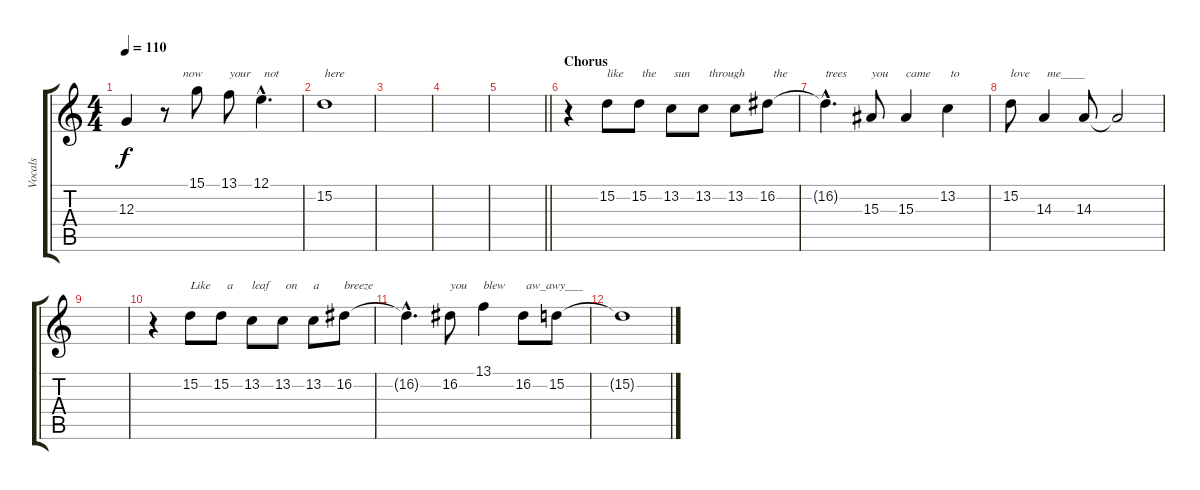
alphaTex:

\track ("Vocals" "Vocals") {instrument lead6voice}
\staff {score tabs}
\tuning (E4 B3 G3 D3 A2 E2) {hide}
\ts (4 4)
\tempo 110
\clef g2
\ks c
12.3{t}.4{dy f} r.8{txt "      now"} 15.1.8 13.1.8{txt "your"} 12.1{hac}.4{d txt " not"} |
15.2.1{txt "here"} |
|
|
\barLineRight lightlight
|
\section ("" "Chorus")
r.4 15.2.8{txt "like"} 15.2.8{txt " the"} 13.2.8{txt " sun"} 13.2.8{txt "  through"} 13.2.8 16.2.8{txt "  the"} |
16.2{hac t}.4{d txt "trees"} 15.3.8{txt "you"} 15.3.4{txt "came"} 13.2.4{txt " to"} |
15.2.8{txt "love"} 14.3.4{txt " me____"} 14.3.8 14.3{t}.2 |
|
r.4 15.2.8{txt "Like"} 15.2.8{txt "  a"} 13.2.8{txt "leaf"} 13.2.8{txt " on"} 13.2.8{txt "a"} 16.2.8{txt "breeze"} |
16.2{hac t}.4{d} 16.2.8{txt "you"} 13.1.4{txt "blew"} 16.2.8{txt " aw_awy___"} 15.2.8 |
15.2{t}.1
